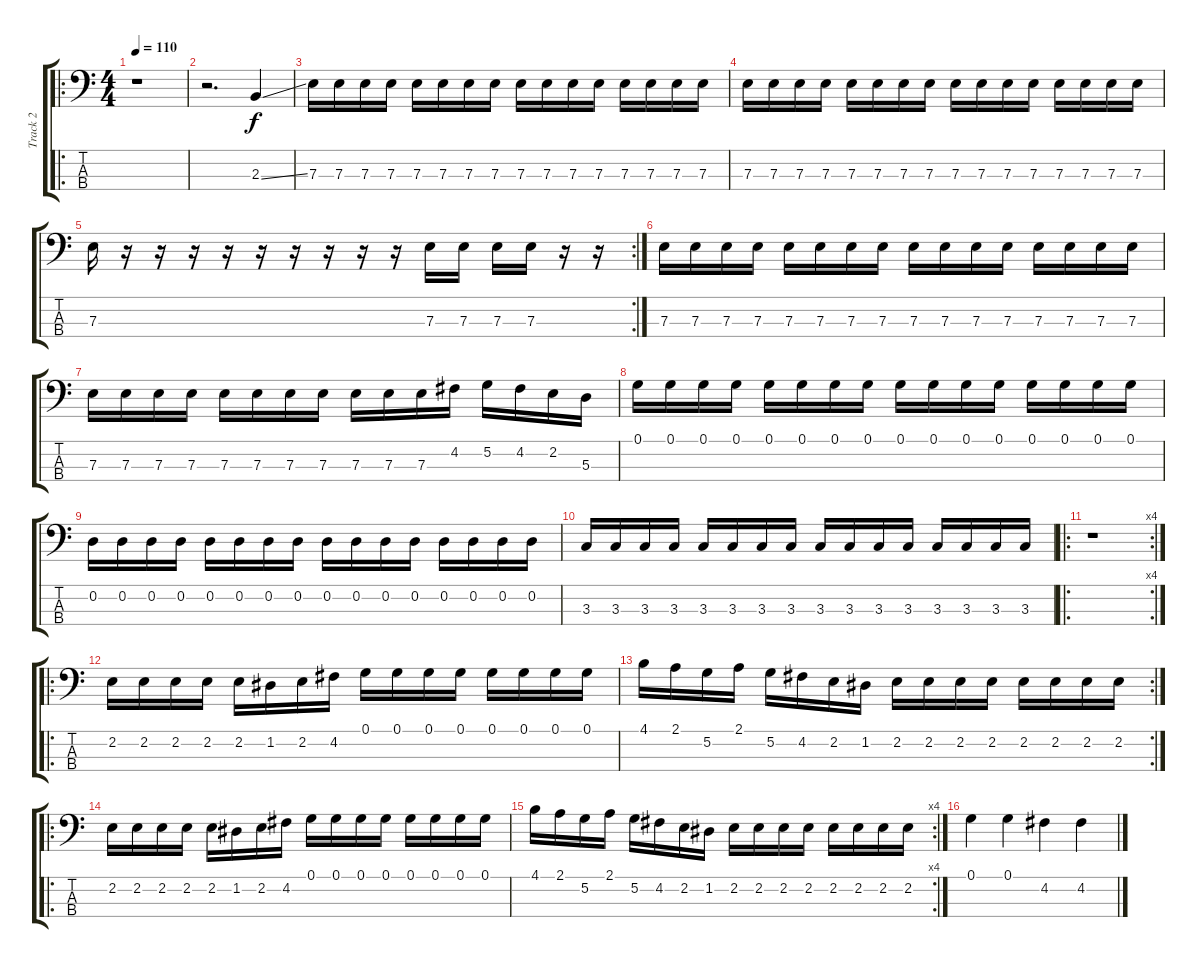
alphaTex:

\track ("Track 2" "Track 2") {instrument electricbassfinger}
\staff {score tabs}
\tuning (G2 D2 A1 E1) {hide}
\ro
\ts (4 4)
\tempo 110
\clef f4
\ks c
r.1{dy f instrument electricbassfinger} |
r.2{d} 2.3{ss}.4 |
7.3.16 7.3.16 7.3.16 7.3.16 7.3.16 7.3.16 7.3.16 7.3.16 7.3.16 7.3.16 7.3.16 7.3.16 7.3.16 7.3.16 7.3.16 7.3.16 |
7.3.16 7.3.16 7.3.16 7.3.16 7.3.16 7.3.16 7.3.16 7.3.16 7.3.16 7.3.16 7.3.16 7.3.16 7.3.16 7.3.16 7.3.16 7.3.16 |
\rc 2
7.3.16 r.16 r.16 r.16 r.16 r.16 r.16 r.16 r.16 r.16 7.3.16 7.3.16 7.3.16 7.3.16 r.16 r.16 |
7.3.16 7.3.16 7.3.16 7.3.16 7.3.16 7.3.16 7.3.16 7.3.16 7.3.16 7.3.16 7.3.16 7.3.16 7.3.16 7.3.16 7.3.16 7.3.16 |
7.3.16 7.3.16 7.3.16 7.3.16 7.3.16 7.3.16 7.3.16 7.3.16 7.3.16 7.3.16 7.3.16 4.2.16 5.2.16 4.2.16 2.2.16 5.3.16 |
0.1.16 0.1.16 0.1.16 0.1.16 0.1.16 0.1.16 0.1.16 0.1.16 0.1.16 0.1.16 0.1.16 0.1.16 0.1.16 0.1.16 0.1.16 0.1.16 |
0.2.16 0.2.16 0.2.16 0.2.16 0.2.16 0.2.16 0.2.16 0.2.16 0.2.16 0.2.16 0.2.16 0.2.16 0.2.16 0.2.16 0.2.16 0.2.16 |
3.3.16 3.3.16 3.3.16 3.3.16 3.3.16 3.3.16 3.3.16 3.3.16 3.3.16 3.3.16 3.3.16 3.3.16 3.3.16 3.3.16 3.3.16 3.3.16 |
\ro
\rc 4
r.1 |
\ro
2.2.16 2.2.16 2.2.16 2.2.16 2.2.16 1.2.16 2.2.16 4.2.16 0.1.16 0.1.16 0.1.16 0.1.16 0.1.16 0.1.16 0.1.16 0.1.16 |
\rc 2
4.1.16 2.1.16 5.2.16 2.1.16 5.2.16 4.2.16 2.2.16 1.2.16 2.2.16 2.2.16 2.2.16 2.2.16 2.2.16 2.2.16 2.2.16 2.2.16 |
\ro
2.2.16 2.2.16 2.2.16 2.2.16 2.2.16 1.2.16 2.2.16 4.2.16 0.1.16 0.1.16 0.1.16 0.1.16 0.1.16 0.1.16 0.1.16 0.1.16 |
\rc 4
4.1.16 2.1.16 5.2.16 2.1.16 5.2.16 4.2.16 2.2.16 1.2.16 2.2.16 2.2.16 2.2.16 2.2.16 2.2.16 2.2.16 2.2.16 2.2.16 |
0.1.4 0.1.4 4.2.4 4.2.4
